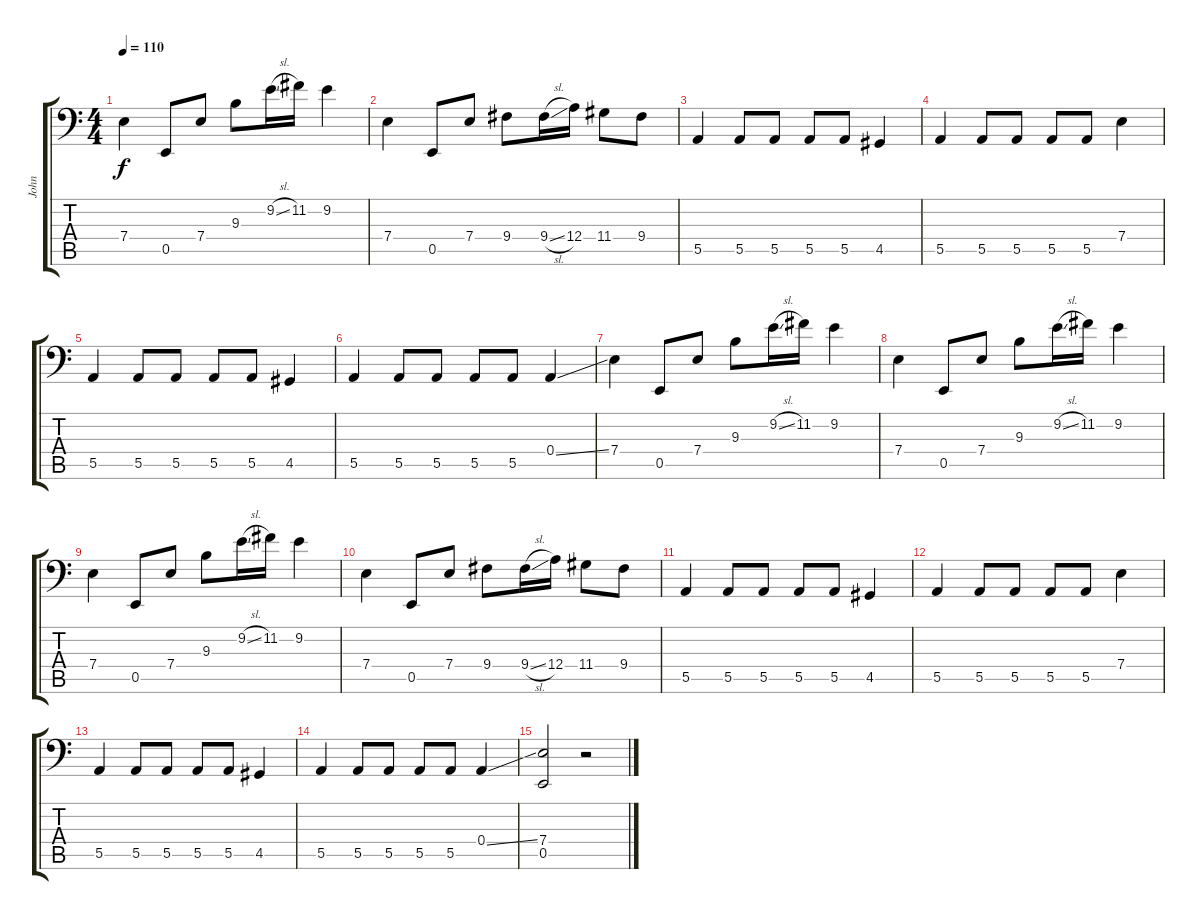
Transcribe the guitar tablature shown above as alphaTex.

\track ("John" "John") {solo instrument electricbassfinger}
\staff {score tabs}
\tuning (C3 G2 D2 A1 E1 B0) {hide}
\ts (4 4)
\tempo 110
\clef f4
\ks c
7.4.4{dy f} 0.5.8 7.4.8 9.3.8 9.2{sl}.16 11.2.16 9.2.4 |
7.4.4 0.5.8 7.4.8 9.4.8 9.4{sl}.16 12.4.16 11.4.8 9.4.8 |
5.5.4 5.5.8 5.5.8 5.5.8 5.5.8 4.5.4 |
5.5.4 5.5.8 5.5.8 5.5.8 5.5.8 7.4.4 |
5.5.4 5.5.8 5.5.8 5.5.8 5.5.8 4.5.4 |
5.5.4 5.5.8 5.5.8 5.5.8 5.5.8 0.4{ss}.4 |
7.4.4 0.5.8 7.4.8 9.3.8 9.2{sl}.16 11.2.16 9.2.4 |
7.4.4 0.5.8 7.4.8 9.3.8 9.2{sl}.16 11.2.16 9.2.4 |
7.4.4 0.5.8 7.4.8 9.3.8 9.2{sl}.16 11.2.16 9.2.4 |
7.4.4 0.5.8 7.4.8 9.4.8 9.4{sl}.16 12.4.16 11.4.8 9.4.8 |
5.5.4 5.5.8 5.5.8 5.5.8 5.5.8 4.5.4 |
5.5.4 5.5.8 5.5.8 5.5.8 5.5.8 7.4.4 |
5.5.4 5.5.8 5.5.8 5.5.8 5.5.8 4.5.4 |
5.5.4 5.5.8 5.5.8 5.5.8 5.5.8 0.4{ss}.4 |
(7.4 0.5).2 r.2
